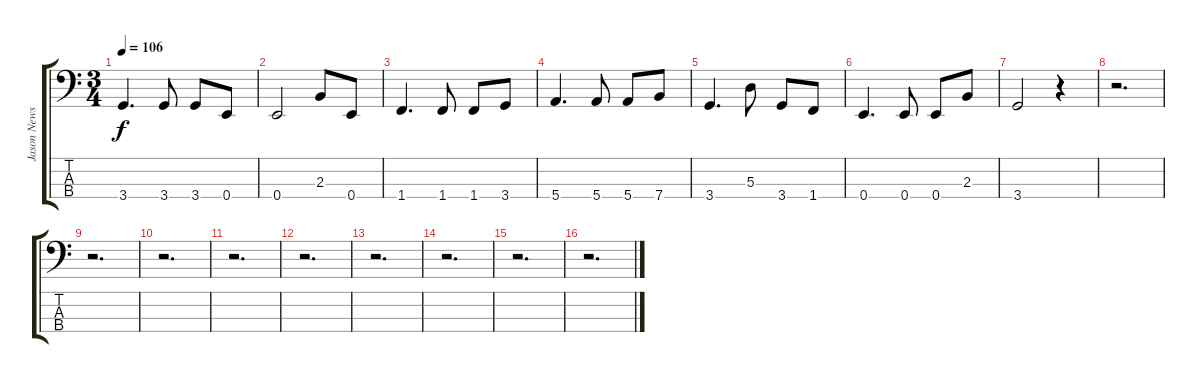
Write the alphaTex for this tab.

\track ("Jason Newstead" "Jason News") {instrument electricbasspick}
\staff {score tabs}
\tuning (G2 D2 A1 E1) {hide}
\ts (3 4)
\tempo 106
\clef f4
\ks c
3.4.4{d dy f} 3.4.8 3.4.8 0.4.8 |
0.4.2 2.3.8 0.4.8 |
1.4.4{d} 1.4.8 1.4.8 3.4.8 |
5.4.4{d} 5.4.8 5.4.8 7.4.8 |
3.4.4{d} 5.3.8 3.4.8 1.4.8 |
0.4.4{d} 0.4.8 0.4.8 2.3.8 |
3.4.2 r.4 |
r.2{d} |
r.2{d} |
r.2{d} |
r.2{d} |
r.2{d} |
r.2{d} |
r.2{d} |
r.2{d} |
r.2{d}
